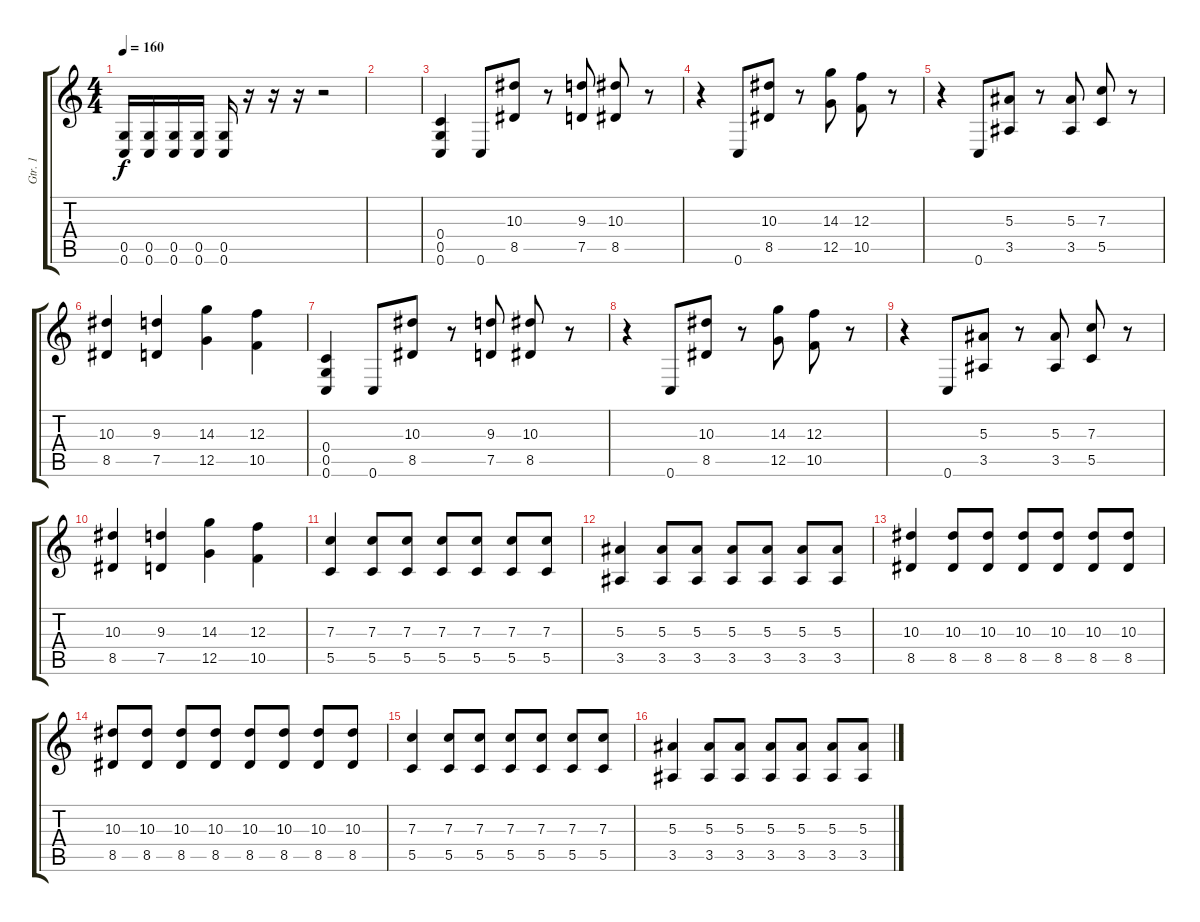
\track ("Gtr. 1" "Gtr. 1") {instrument overdrivenguitar}
\staff {score tabs}
\tuning (D4 A3 F3 C3 G2 C2) {hide}
\ts (4 4)
\tempo 160
\clef g2
\ks c
(0.5 0.6).16{dy f} (0.5 0.6).16 (0.5 0.6).16 (0.5 0.6).16 (0.5 0.6).16 r.16 r.16 r.16 r.2 |
|
(0.4 0.5 0.6).4 0.6.8 (10.3 8.5).8 r.8 (9.3 7.5).8 (10.3 8.5).8 r.8 |
r.4 0.6.8 (10.3 8.5).8 r.8 (14.3 12.5).8 (12.3 10.5).8 r.8 |
r.4 0.6.8 (5.3 3.5).8 r.8 (5.3 3.5).8 (7.3 5.5).8 r.8 |
(10.3 8.5).4 (9.3 7.5).4 (14.3 12.5).4 (12.3 10.5).4 |
(0.4 0.5 0.6).4 0.6.8 (10.3 8.5).8 r.8 (9.3 7.5).8 (10.3 8.5).8 r.8 |
r.4 0.6.8 (10.3 8.5).8 r.8 (14.3 12.5).8 (12.3 10.5).8 r.8 |
r.4 0.6.8 (5.3 3.5).8 r.8 (5.3 3.5).8 (7.3 5.5).8 r.8 |
(10.3 8.5).4 (9.3 7.5).4 (14.3 12.5).4 (12.3 10.5).4 |
(7.3 5.5).4 (7.3 5.5).8 (7.3 5.5).8 (7.3 5.5).8 (7.3 5.5).8 (7.3 5.5).8 (7.3 5.5).8 |
(5.3 3.5).4 (5.3 3.5).8 (5.3 3.5).8 (5.3 3.5).8 (5.3 3.5).8 (5.3 3.5).8 (5.3 3.5).8 |
(10.3 8.5).4 (10.3 8.5).8 (10.3 8.5).8 (10.3 8.5).8 (10.3 8.5).8 (10.3 8.5).8 (10.3 8.5).8 |
(10.3 8.5).8 (10.3 8.5).8 (10.3 8.5).8 (10.3 8.5).8 (10.3 8.5).8 (10.3 8.5).8 (10.3 8.5).8 (10.3 8.5).8 |
(7.3 5.5).4 (7.3 5.5).8 (7.3 5.5).8 (7.3 5.5).8 (7.3 5.5).8 (7.3 5.5).8 (7.3 5.5).8 |
(5.3 3.5).4 (5.3 3.5).8 (5.3 3.5).8 (5.3 3.5).8 (5.3 3.5).8 (5.3 3.5).8 (5.3 3.5).8
